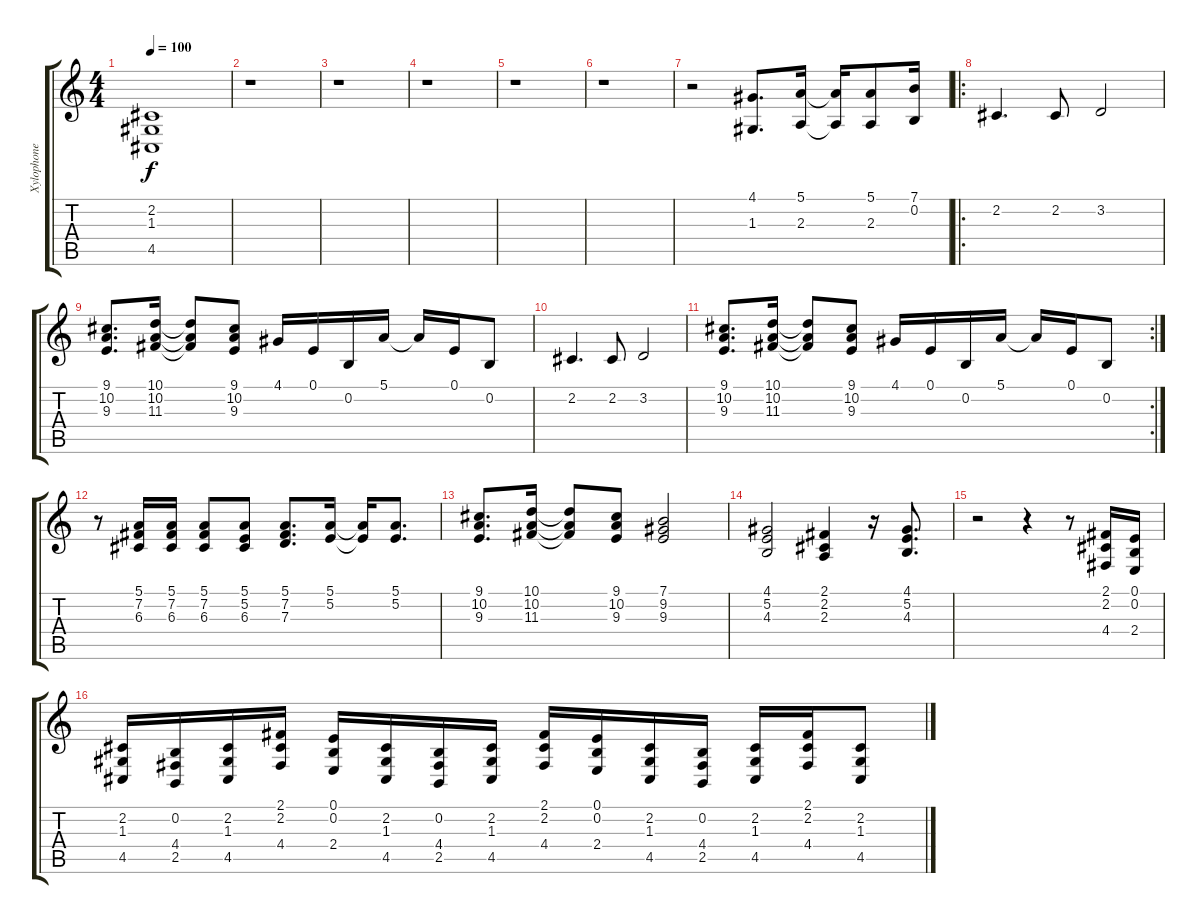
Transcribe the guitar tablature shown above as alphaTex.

\track ("Xylophone" "Xylophone") {instrument xylophone}
\staff {score tabs}
\tuning (E4 B3 G3 D3 A2 E2) {hide}
\ts (4 4)
\tempo 100
\clef g2
\ks c
(2.2{t} 1.3{t} 4.5{t}).1{dy f} |
r.1 |
r.1 |
r.1 |
r.1 |
r.1 |
r.2 (4.1 1.3).8{d volume 14 instrument acousticgrandpiano} (5.1 2.3).16 (5.1{t} 2.3{t}).16 (5.1 2.3).8 (7.1 0.2).16 |
\ro
2.2.4{d volume 14 instrument acousticgrandpiano} 2.2.8 3.2.2 |
(9.1 10.2 9.3).8{d} (10.1 10.2 11.3).16 (10.1{t} 10.2{t} 11.3{t}).8 (9.1 10.2 9.3).8 4.1.16 0.1.16 0.2.16 5.1.16 5.1{t}.16 0.1.16 0.2.8 |
2.2.4{d} 2.2.8 3.2.2 |
\rc 2
(9.1 10.2 9.3).8{d} (10.1 10.2 11.3).16 (10.1{t} 10.2{t} 11.3{t}).8 (9.1 10.2 9.3).8 4.1.16 0.1.16 0.2.16 5.1.16 5.1{t}.16 0.1.16 0.2.8 |
r.8 (5.1 7.2 6.3).16 (5.1 7.2 6.3).16 (5.1 7.2 6.3).8 (5.1 5.2 6.3).8 (5.1 7.2 7.3).8{d} (5.1 5.2).16 (5.1{t} 5.2{t}).16 (5.1 5.2).8{d} |
(9.1 10.2 9.3).8{d} (10.1 10.2 11.3).16 (10.1{t} 10.2{t} 11.3{t}).8 (9.1 10.2 9.3).8 (7.1 9.2 9.3).2 |
(4.1 5.2 4.3).2 (2.1 2.2 2.3).4 r.16 (4.1 5.2 4.3).8{d} |
r.2 r.4 r.8 (2.1 2.2 4.4).16{volume 10 instrument xylophone} (0.1 0.2 2.4).16 |
(2.2 1.3 4.5).16 (0.2 4.4 2.5).16 (2.2 1.3 4.5).16 (2.1 2.2 4.4).16 (0.1 0.2 2.4).16 (2.2 1.3 4.5).16 (0.2 4.4 2.5).16 (2.2 1.3 4.5).16 (2.1 2.2 4.4).16 (0.1 0.2 2.4).16 (2.2 1.3 4.5).16 (0.2 4.4 2.5).16 (2.2 1.3 4.5).16 (2.1 2.2 4.4).16 (2.2 1.3 4.5).8
